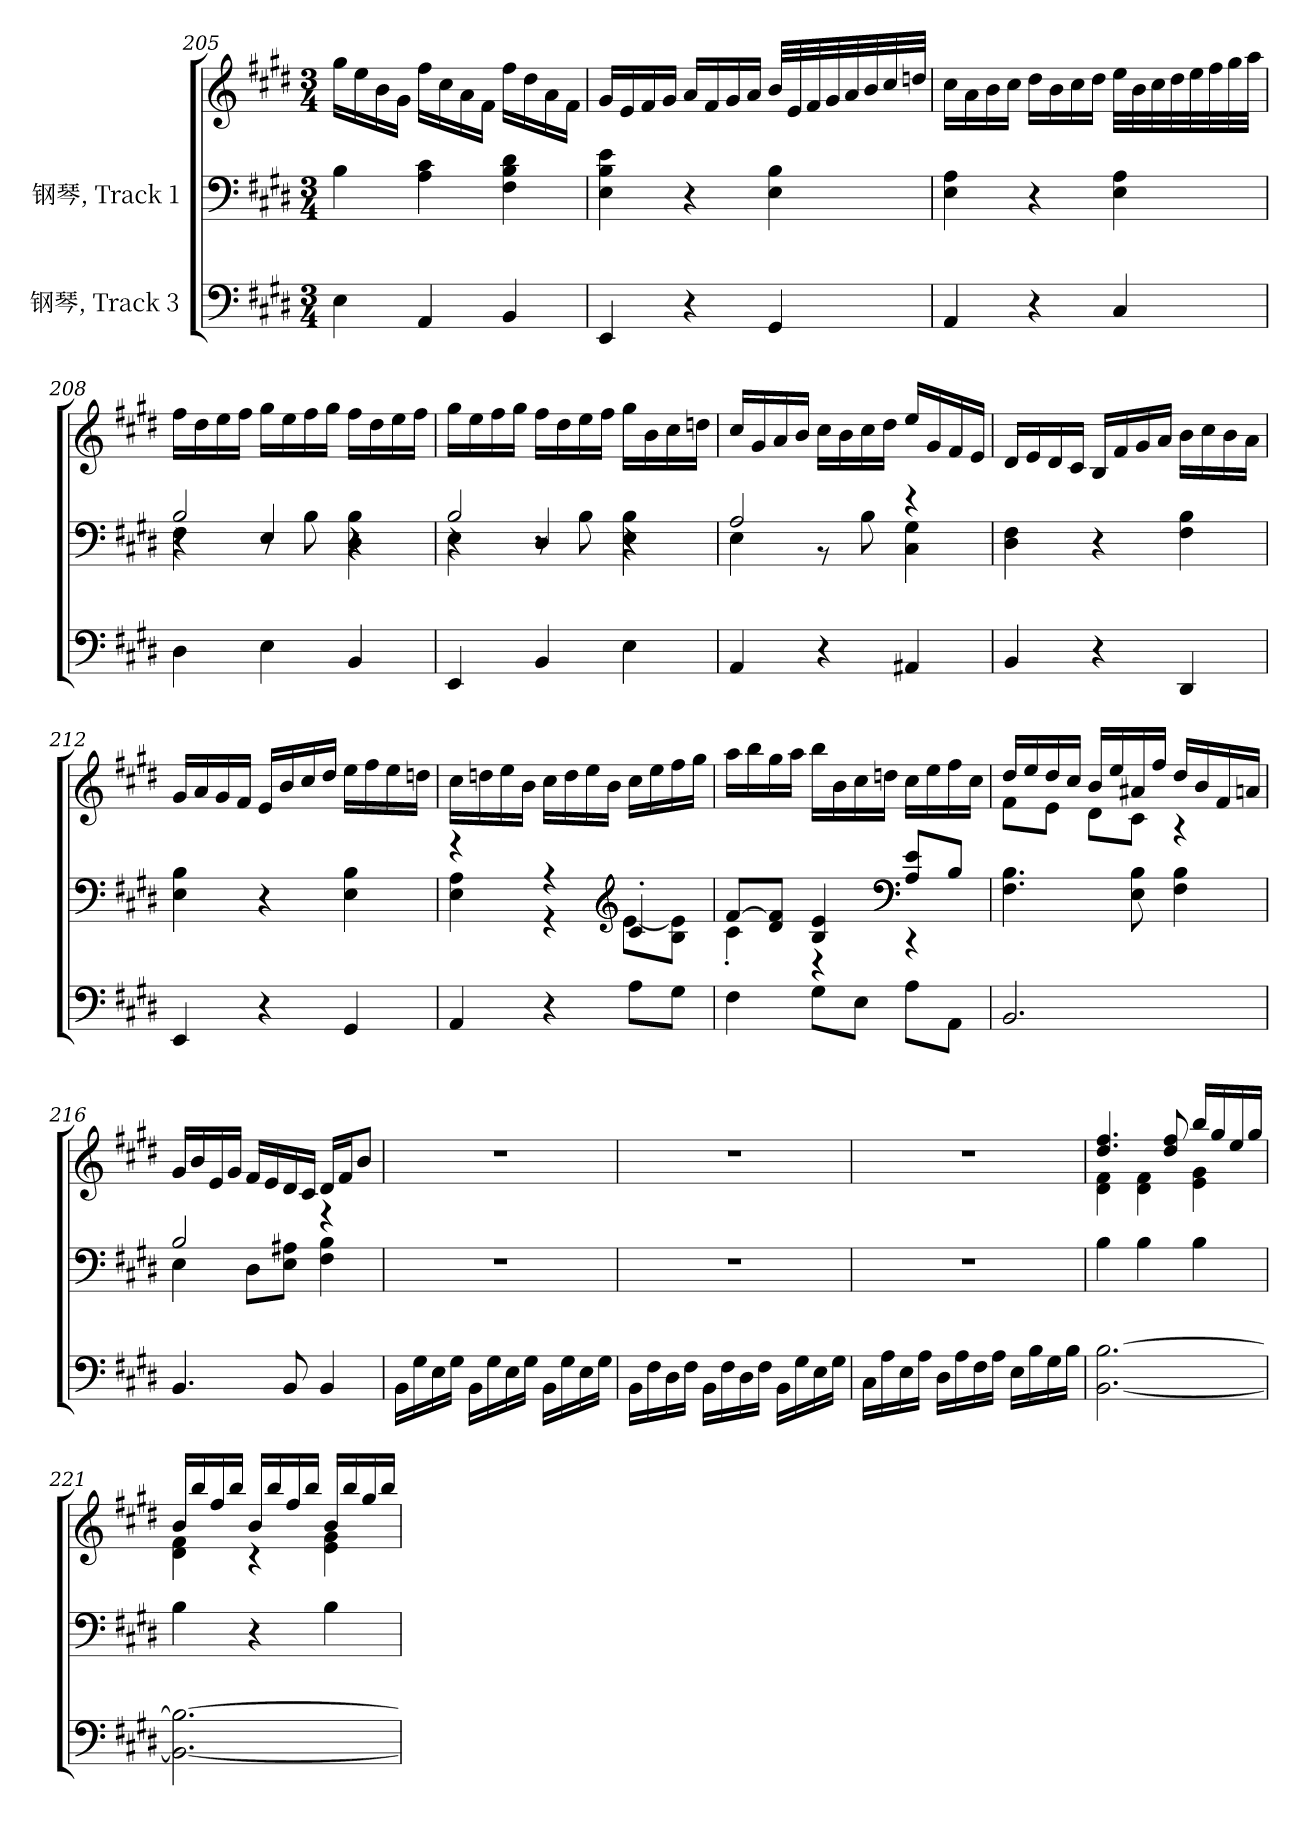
**kern	**kern	**kern
*part2	*part1	*part1
*staff3	*staff2	*staff1
*I"钢琴, Track 3	*I"钢琴, Track 1	*
*clefF4	*clefF4	*clefG2
*k[f#c#g#d#]	*k[f#c#g#d#]	*k[f#c#g#d#]
*M3/4	*M3/4	*M3/4
=205	=205	=205
4E\	4B\	16gg#\LL
.	.	16ee\
.	.	16b\
.	.	16g#\JJ
4AA/	4A\ 4c#\	16ff#\LL
.	.	16cc#\
.	.	16a\
.	.	16f#\JJ
4BB/	4F#\ 4B\ 4d#\	16ff#\LL
.	.	16dd#\
.	.	16a\
.	.	16f#\JJ
=206	=206	=206
4EE/	4E\ 4B\ 4e\	16g#/LL
.	.	16e/
.	.	16f#/
.	.	16g#/JJ
4r	4r	16a/LL
.	.	16f#/
.	.	16g#/
.	.	16a/JJ
4GG#/	4E\ 4B\	32b/LLL
.	.	32e/
.	.	32f#/
.	.	32g#/
.	.	32a/
.	.	32b/
.	.	32cc#/
.	.	32ddn/JJJ
!!LO:LB:g=z
=207	=207	=207
4AA/	4E\ 4A\	16cc#\LL
.	.	16a\
.	.	16b\
.	.	16cc#\JJ
4r	4r	16dd#\LL
.	.	16b\
.	.	16cc#\
.	.	16dd#\JJ
4C#/	4E\ 4A\	32ee\LLL
.	.	32b\
.	.	32cc#\
.	.	32dd#\
.	.	32ee\
.	.	32ff#\
.	.	32gg#\
.	.	32aa\JJJ
=208	=208	=208
*	*^	*
*	*	*^	*
4D#\	2B/	4F#\	4r	16ff#\LL
.	.	.	.	16dd#\
.	.	.	.	16ee\
.	.	.	.	16ff#\JJ
4E\	.	8r	4E/	16gg#\LL
.	.	.	.	16ee\
.	.	8B\	.	16ff#\
.	.	.	.	16gg#\JJ
4BB/	4r	4D#\ 4B\	4r	16ff#\LL
.	.	.	.	16dd#\
.	.	.	.	16ee\
.	.	.	.	16ff#\JJ
=209	=209	=209	=209	=209
4EE/	2B/	4E\	4r	16gg#\LL
.	.	.	.	16ee\
.	.	.	.	16ff#\
.	.	.	.	16gg#\JJ
4BB/	.	8r	4D#/	16ff#\LL
.	.	.	.	16dd#\
.	.	8B\	.	16ee\
.	.	.	.	16ff#\JJ
4E\	4r	4E\ 4B\	4r	16gg#\LL
.	.	.	.	16b\
.	.	.	.	16cc#\
.	.	.	.	16ddn\JJ
*	*	*v	*v	*
!!LO:PB:g=z
=210	=210	=210	=210
4AA/	2A/	4E\	16cc#/LL
.	.	.	16g#/
.	.	.	16a/
.	.	.	16b/JJ
4r	.	8r	16cc#\LL
.	.	.	16b\
.	.	8B\	16cc#\
.	.	.	16dd#\JJ
4AA#X/	4r	4C#\ 4G#\	16ee/LL
.	.	.	16g#/
.	.	.	16f#/
.	.	.	16e/JJ
*	*v	*v	*
=211	=211	=211
4BB/	4D#\ 4F#\	16d#/LL
.	.	16e/
.	.	16d#/
.	.	16c#/JJ
4r	4r	16B/LL
.	.	16f#/
.	.	16g#/
.	.	16a/JJ
4DD#/	4F#\ 4B\	16b\LL
.	.	16cc#\
.	.	16b\
.	.	16a\JJ
=212	=212	=212
4EE/	4E\ 4B\	16g#/LL
.	.	16a/
.	.	16g#/
.	.	16f#/JJ
4r	4r	16e/LL
.	.	16b/
.	.	16cc#/
.	.	16dd#/JJ
4GG#/	4E\ 4B\	16ee\LL
.	.	16ff#\
.	.	16ee\
.	.	16ddn\JJ
!!LO:LB:g=z
=213	=213	=213
*	*^	*
4AA/	4r	4E\ 4A\	16cc#\LL
.	.	.	16ddn\
.	.	.	16ee\
.	.	.	16b\JJ
4r	4r	4r	16cc#\LL
.	.	.	16dd\
.	.	.	16ee\
.	.	.	16b\JJ
*	*clefG2	*	*
8A\L	4c#'/	[8e\L	16cc#\LL
.	.	.	16ee\
8G#\J	.	8B\ 8e\]J	16ff#\
.	.	.	16gg#\JJ
=214	=214	=214	=214
4F#\	[8f#/L	4c#'\	16aa\LL
.	.	.	16bb\
.	8d#/ 8f#/]J	.	16gg#\
.	.	.	16aa\JJ
8G#\L	4B/ 4e/	4r	16bb\LL
.	.	.	16b\
8E\J	.	.	16cc#\
.	.	.	16ddn\JJ
*	*clefF4	*	*
8A\L	8A/ 8e/L	4r	16cc#\LL
.	.	.	16ee\
8AA\J	8B/J	.	16ff#\
.	.	.	16cc#\JJ
*	*v	*v	*
=215	=215	=215
*	*	*^
2.BB/	4.F#\ 4.B\	16dd#/LL	8f#\L
.	.	16ee/	.
.	.	16dd#/	8e\J
.	.	16cc#/JJ	.
.	.	16b/LL	8d#\L
.	.	16ee/	.
.	8E\ 8B\	16a#X/	8c#\J
.	.	16ff#/JJ	.
.	4F#\ 4B\	16dd#/LL	4r
.	.	16b/	.
.	.	16f#/	.
.	.	16an/JJ	.
*	*	*v	*v
!!LO:LB:g=z
=216	=216	=216
*	*^	*
4.BB/	2B/	4E\	16g#/LL
.	.	.	16b/
.	.	.	16e/
.	.	.	16g#/JJ
.	.	8D#\L	16f#/LL
.	.	.	16e/
8BB/	.	8E\ 8A#X\J	16d#/
.	.	.	16c#/JJ
4BB/	4r	4F#\ 4B\	16d#/LL
.	.	.	16f#/J
.	.	.	8b/J
*	*v	*v	*
=217	=217	=217
*	*	*MM80
16BB\LL	2.r	2.r
16G#\	.	.
16E\	.	.
16G#\JJ	.	.
16BB\LL	.	.
16G#\	.	.
16E\	.	.
16G#\JJ	.	.
16BB\LL	.	.
16G#\	.	.
16E\	.	.
16G#\JJ	.	.
=218	=218	=218
16BB\LL	2.r	2.r
16F#\	.	.
16D#\	.	.
16F#\JJ	.	.
16BB\LL	.	.
16F#\	.	.
16D#\	.	.
16F#\JJ	.	.
16BB\LL	.	.
16G#\	.	.
16E\	.	.
16G#\JJ	.	.
!!LO:LB:g=z
=219	=219	=219
16C#\LL	2.r	2.r
16A\	.	.
16E\	.	.
16A\JJ	.	.
16D#\LL	.	.
16A\	.	.
16F#\	.	.
16A\JJ	.	.
16E\LL	.	.
16B\	.	.
16G#\	.	.
16B\JJ	.	.
=220	=220	=220
*	*	*^
[2.BB\ [2.B\	4B\	4.dd#/ 4.ff#/	4d#\ 4f#\
.	4B\	.	4d#\ 4f#\
.	.	8dd#/ 8ff#/	.
.	4B\	16bb/LL	4e\ 4g#\
.	.	16gg#/	.
.	.	16ee/	.
.	.	16gg#/JJ	.
=221	=221	=221	=221
2.BB\_ 2.B\_	4B\	16b/LL	4d#\ 4f#\
.	.	16bb/	.
.	.	16ff#/	.
.	.	16bb/JJ	.
.	4r	16b/LL	4r
.	.	16bb/	.
.	.	16ff#/	.
.	.	16bb/JJ	.
.	4B\	16b/LL	4e\ 4g#\
.	.	16bb/	.
.	.	16gg#/	.
.	.	16bb/JJ	.
*	*	*v	*v
=	=	=
*-	*-	*-
